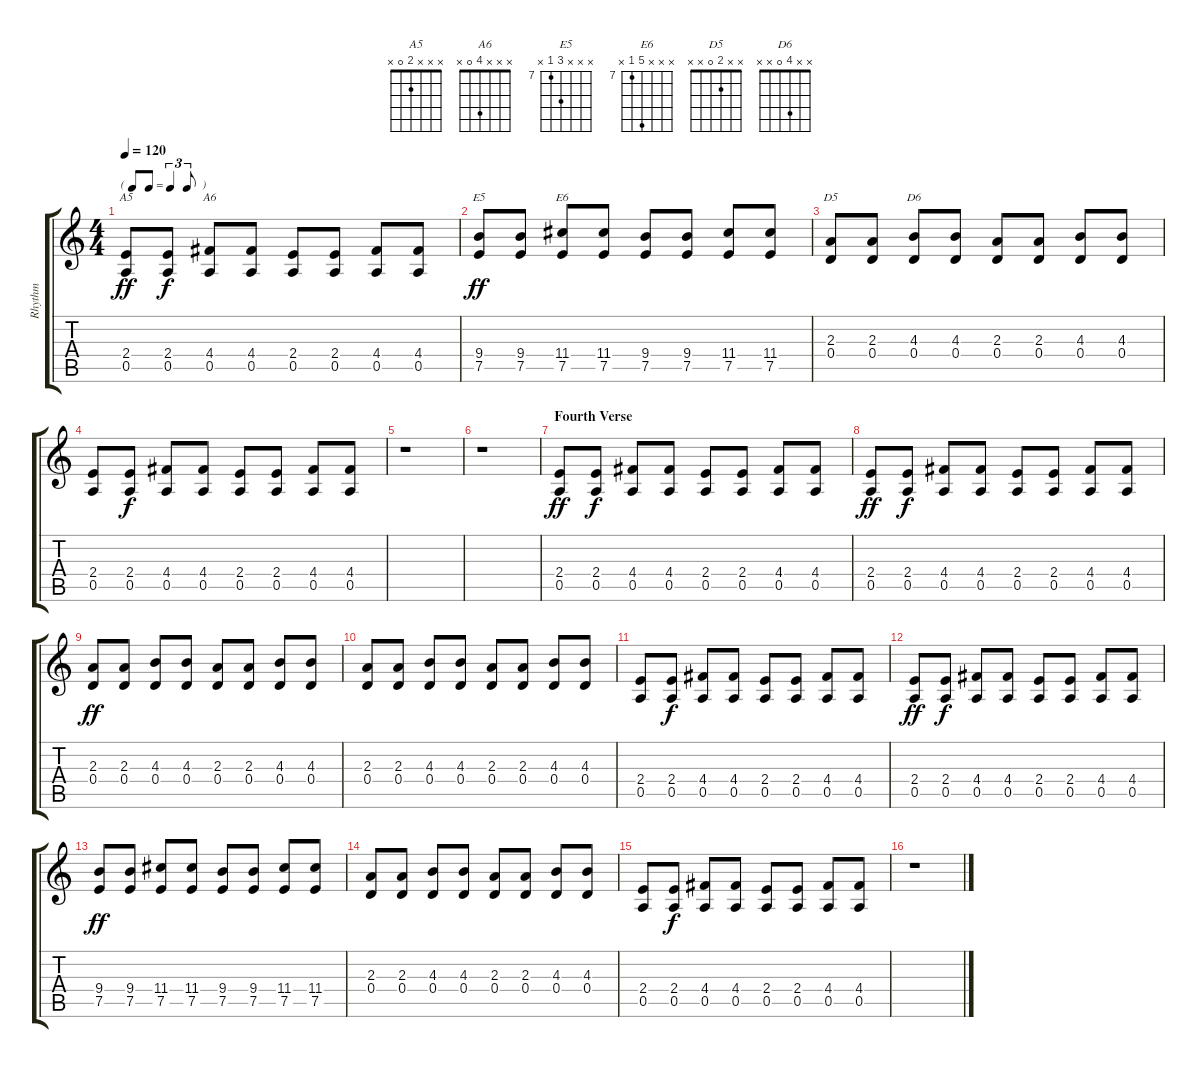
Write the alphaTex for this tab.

\track ("Rhythm" "Rhythm") {instrument electricguitarclean}
\staff {score tabs}
\tuning (E4 B3 G3 D3 A2 E2) {hide}
\chord ("A5" x x x 2 0 x)
\chord ("A6" x x x 4 0 x)
\chord ("E5" x x x 9 7 x) {firstfret 7}
\chord ("E6" x x x 11 7 x) {firstfret 7}
\chord ("D5" x x 2 0 x x)
\chord ("D6" x x 4 0 x x)
\ts (4 4)
\tf triplet8th
\tempo 120
\clef g2
\ks c
(2.4 0.5).8{ch "A5" dy ff} (2.4 0.5).8{dy f} (4.4 0.5).8{ch "A6"} (4.4 0.5).8 (2.4 0.5).8 (2.4 0.5).8 (4.4 0.5).8 (4.4 0.5).8 |
(9.4 7.5).8{ch "E5" dy ff} (9.4 7.5).8 (11.4 7.5).8{ch "E6"} (11.4 7.5).8 (9.4 7.5).8 (9.4 7.5).8 (11.4 7.5).8 (11.4 7.5).8 |
(2.3 0.4).8{ch "D5"} (2.3 0.4).8 (4.3 0.4).8{ch "D6"} (4.3 0.4).8 (2.3 0.4).8 (2.3 0.4).8 (4.3 0.4).8 (4.3 0.4).8 |
(2.4 0.5).8 (2.4 0.5).8{dy f} (4.4 0.5).8 (4.4 0.5).8 (2.4 0.5).8 (2.4 0.5).8 (4.4 0.5).8 (4.4 0.5).8 |
r.1 |
r.1 |
\section ("" "Fourth Verse")
(2.4 0.5).8{dy ff} (2.4 0.5).8{dy f} (4.4 0.5).8 (4.4 0.5).8 (2.4 0.5).8 (2.4 0.5).8 (4.4 0.5).8 (4.4 0.5).8 |
(2.4 0.5).8{dy ff} (2.4 0.5).8{dy f} (4.4 0.5).8 (4.4 0.5).8 (2.4 0.5).8 (2.4 0.5).8 (4.4 0.5).8 (4.4 0.5).8 |
(2.3 0.4).8{dy ff} (2.3 0.4).8 (4.3 0.4).8 (4.3 0.4).8 (2.3 0.4).8 (2.3 0.4).8 (4.3 0.4).8 (4.3 0.4).8 |
(2.3 0.4).8 (2.3 0.4).8 (4.3 0.4).8 (4.3 0.4).8 (2.3 0.4).8 (2.3 0.4).8 (4.3 0.4).8 (4.3 0.4).8 |
(2.4 0.5).8 (2.4 0.5).8{dy f} (4.4 0.5).8 (4.4 0.5).8 (2.4 0.5).8 (2.4 0.5).8 (4.4 0.5).8 (4.4 0.5).8 |
(2.4 0.5).8{dy ff} (2.4 0.5).8{dy f} (4.4 0.5).8 (4.4 0.5).8 (2.4 0.5).8 (2.4 0.5).8 (4.4 0.5).8 (4.4 0.5).8 |
(9.4 7.5).8{dy ff} (9.4 7.5).8 (11.4 7.5).8 (11.4 7.5).8 (9.4 7.5).8 (9.4 7.5).8 (11.4 7.5).8 (11.4 7.5).8 |
(2.3 0.4).8 (2.3 0.4).8 (4.3 0.4).8 (4.3 0.4).8 (2.3 0.4).8 (2.3 0.4).8 (4.3 0.4).8 (4.3 0.4).8 |
(2.4 0.5).8 (2.4 0.5).8{dy f} (4.4 0.5).8 (4.4 0.5).8 (2.4 0.5).8 (2.4 0.5).8 (4.4 0.5).8 (4.4 0.5).8 |
r.1
